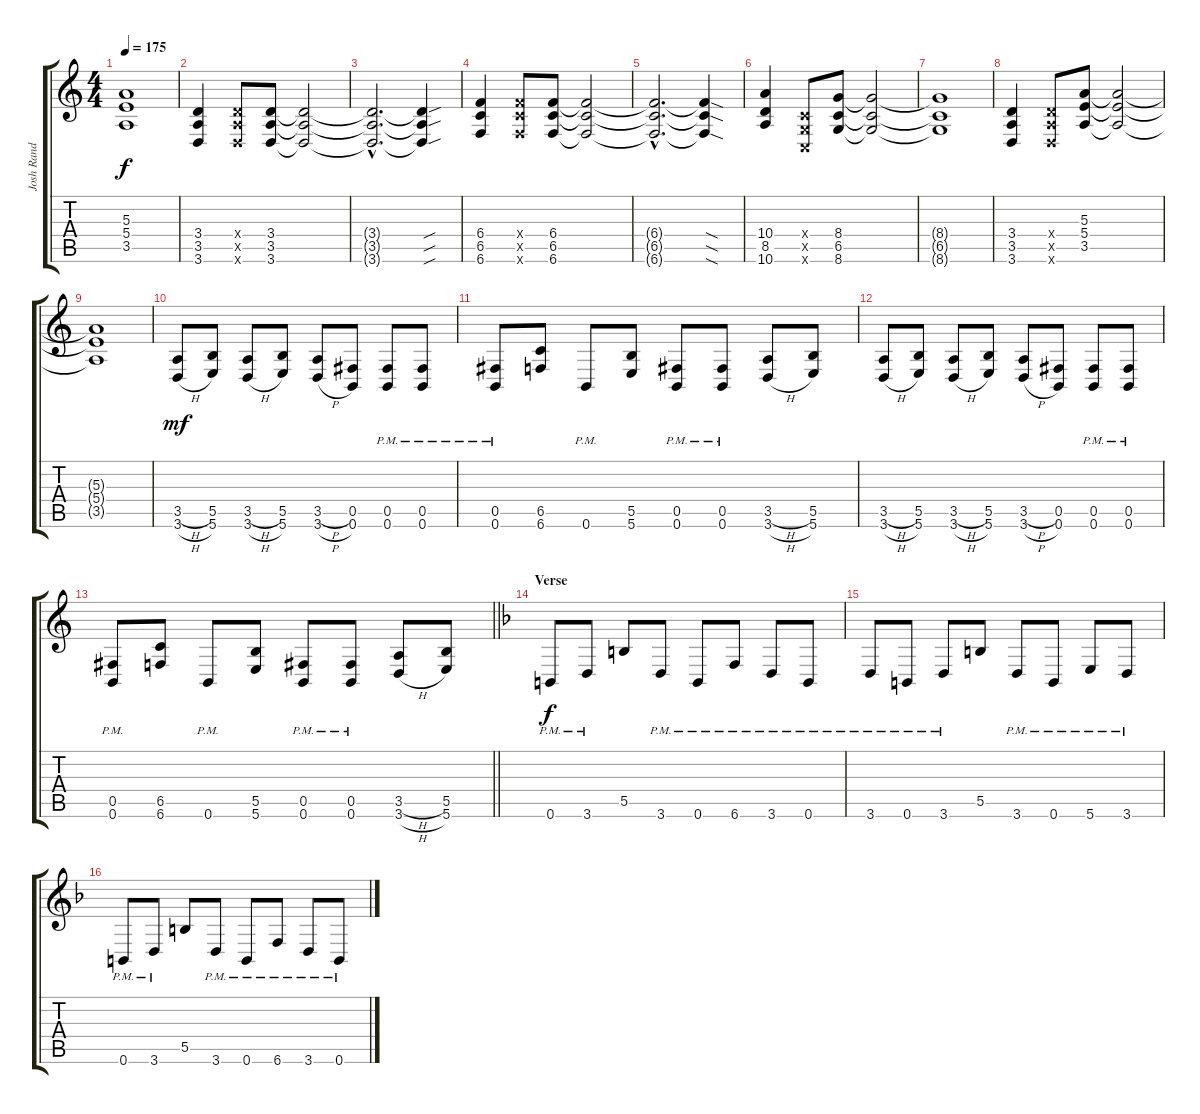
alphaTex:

\track ("Josh Rand" "Josh Rand") {instrument distortionguitar}
\staff {score tabs}
\tuning (Db4 Ab3 E3 B2 Gb2 B1) {hide}
\ts (4 4)
\tempo 175
\clef g2
\ks c
(5.3{t} 5.4{t} 3.5{t}).1{dy f} |
(3.4 3.5 3.6).4 (3.4{x} 3.5{x} 3.6{x}).8 (3.4 3.5 3.6).8 (3.4{t} 3.5{t} 3.6{t}).2 |
(3.4{hac t} 3.5{hac t} 3.6{hac t}).2{d} (3.4{sou t} 3.5{sou t} 3.6{sou t}).4 |
(6.4 6.5 6.6).4 (6.4{x} 6.5{x} 6.6{x}).8 (6.4 6.5 6.6).8 (6.4{t} 6.5{t} 6.6{t}).2 |
(6.4{hac t} 6.5{hac t} 6.6{hac t}).2{d} (6.4{sod t} 6.5{sod t} 6.6{sod t}).4 |
(10.4 8.5 10.6).4 (1.4{x} 1.5{x} 1.6{x}).8 (8.4 6.5 8.6).8 (8.4{t} 6.5{t} 8.6{t}).2 |
(8.4{t} 6.5{t} 8.6{t}).1 |
(3.4 3.5 3.6).4 (3.4{x} 3.5{x} 3.6{x}).8 (5.3 5.4 3.5).8 (5.3{t} 5.4{t} 3.5{t}).2 |
(5.3{t} 5.4{t} 3.5{t}).1 |
(3.5{h} 3.6{h}).8{dy mf} (5.5 5.6).8 (3.5{h} 3.6{h}).8 (5.5 5.6).8 (3.5{h} 3.6{h}).8 (0.5 0.6).8 (0.5{pm} 0.6{pm}).8 (0.5{pm} 0.6{pm}).8 |
(0.5{pm} 0.6{pm}).8 (6.5 6.6).8 0.6{pm}.8 (5.5 5.6).8 (0.5{pm} 0.6{pm}).8 (0.5{pm} 0.6{pm}).8 (3.5{h} 3.6{h}).8 (5.5 5.6).8 |
(3.5{h} 3.6{h}).8 (5.5 5.6).8 (3.5{h} 3.6{h}).8 (5.5 5.6).8 (3.5{h} 3.6{h}).8 (0.5 0.6).8 (0.5{pm} 0.6{pm}).8 (0.5{pm} 0.6{pm}).8 |
\barLineRight lightlight
(0.5{pm} 0.6{pm}).8 (6.5 6.6).8 0.6{pm}.8 (5.5 5.6).8 (0.5{pm} 0.6{pm}).8 (0.5{pm} 0.6{pm}).8 (3.5{h} 3.6{h}).8 (5.5 5.6).8 |
\section ("" "Verse")
\ks f
0.6{pm}.8{dy f} 3.6{pm}.8 5.5.8 3.6{pm}.8 0.6{pm}.8 6.6{pm}.8 3.6{pm}.8 0.6{pm}.8 |
3.6{pm}.8 0.6{pm}.8 3.6{pm}.8 5.5.8 3.6{pm}.8 0.6{pm}.8 5.6{pm}.8 3.6{pm}.8 |
0.6{pm}.8 3.6{pm}.8 5.5.8 3.6{pm}.8 0.6{pm}.8 6.6{pm}.8 3.6{pm}.8 0.6{pm}.8
